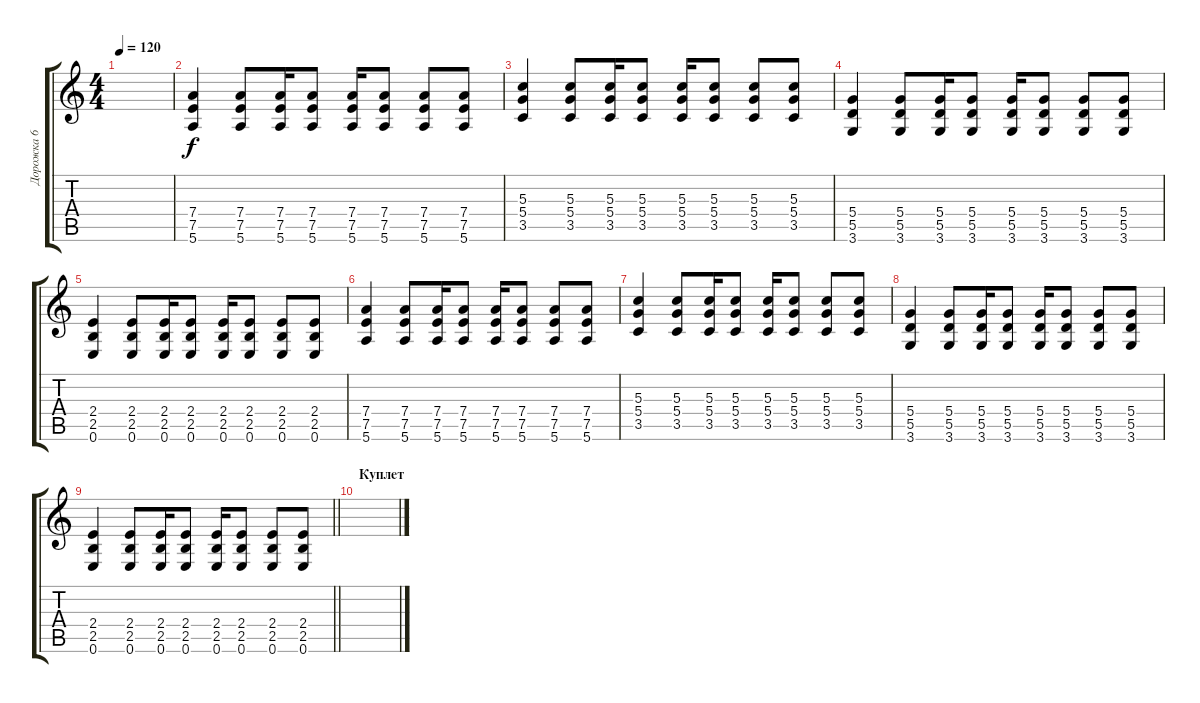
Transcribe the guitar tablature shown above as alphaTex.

\track ("Дорожка 6" "Дорожка 6") {instrument distortionguitar}
\staff {score tabs}
\tuning (E4 B3 G3 D3 A2 E2) {hide}
\ts (4 4)
\tempo 120
\clef g2
\ks c
|
(7.4 7.5 5.6).4 (7.4 7.5 5.6).8 (7.4 7.5 5.6).16 (7.4 7.5 5.6).8 (7.4 7.5 5.6).16 (7.4 7.5 5.6).8 (7.4 7.5 5.6).8 (7.4 7.5 5.6).8 |
(5.3 5.4 3.5).4 (5.3 5.4 3.5).8 (5.3 5.4 3.5).16 (5.3 5.4 3.5).8 (5.3 5.4 3.5).16 (5.3 5.4 3.5).8 (5.3 5.4 3.5).8 (5.3 5.4 3.5).8 |
(5.4 5.5 3.6).4 (5.4 5.5 3.6).8 (5.4 5.5 3.6).16 (5.4 5.5 3.6).8 (5.4 5.5 3.6).16 (5.4 5.5 3.6).8 (5.4 5.5 3.6).8 (5.4 5.5 3.6).8 |
(2.4 2.5 0.6).4 (2.4 2.5 0.6).8 (2.4 2.5 0.6).16 (2.4 2.5 0.6).8 (2.4 2.5 0.6).16 (2.4 2.5 0.6).8 (2.4 2.5 0.6).8 (2.4 2.5 0.6).8 |
(7.4 7.5 5.6).4 (7.4 7.5 5.6).8 (7.4 7.5 5.6).16 (7.4 7.5 5.6).8 (7.4 7.5 5.6).16 (7.4 7.5 5.6).8 (7.4 7.5 5.6).8 (7.4 7.5 5.6).8 |
(5.3 5.4 3.5).4 (5.3 5.4 3.5).8 (5.3 5.4 3.5).16 (5.3 5.4 3.5).8 (5.3 5.4 3.5).16 (5.3 5.4 3.5).8 (5.3 5.4 3.5).8 (5.3 5.4 3.5).8 |
(5.4 5.5 3.6).4 (5.4 5.5 3.6).8 (5.4 5.5 3.6).16 (5.4 5.5 3.6).8 (5.4 5.5 3.6).16 (5.4 5.5 3.6).8 (5.4 5.5 3.6).8 (5.4 5.5 3.6).8 |
\barLineRight lightlight
(2.4 2.5 0.6).4 (2.4 2.5 0.6).8 (2.4 2.5 0.6).16 (2.4 2.5 0.6).8 (2.4 2.5 0.6).16 (2.4 2.5 0.6).8 (2.4 2.5 0.6).8 (2.4 2.5 0.6).8 |
\section ("" "Куплет")
